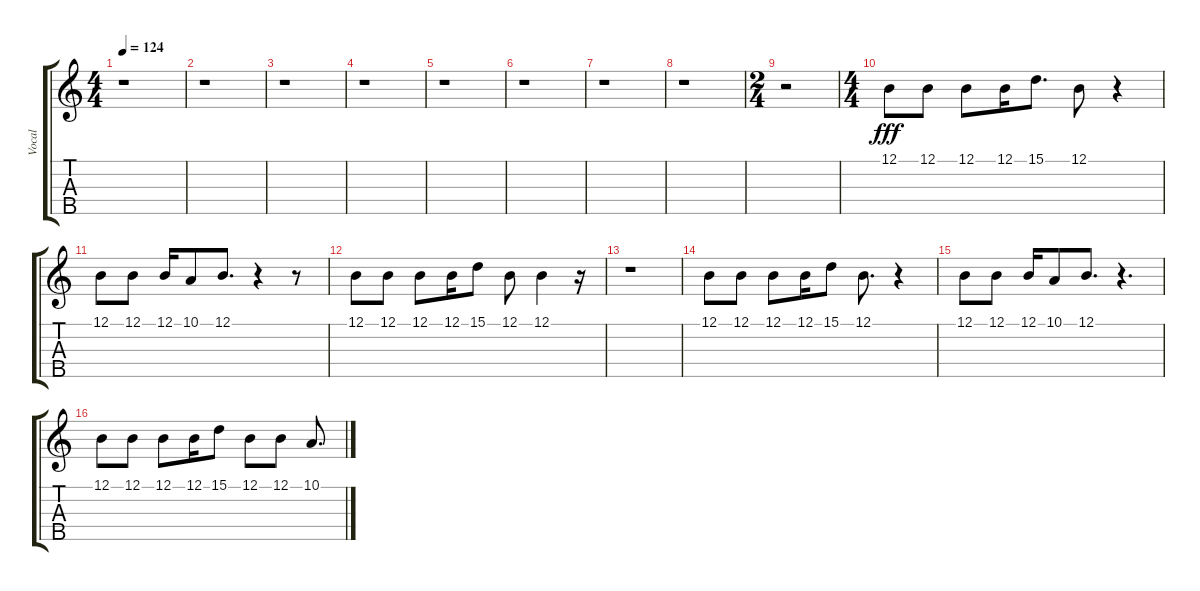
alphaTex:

\track ("Vocal" "Vocal") {instrument harmonica}
\staff {score tabs}
\tuning (B3 G3 D3 A2 E2) {hide}
\ts (4 4)
\tempo 124
\clef g2
\ks c
r.1{dy fff} |
r.1 |
r.1 |
r.1 |
r.1 |
r.1 |
r.1 |
r.1 |
\ts (2 4)
r.2 |
\ts (4 4)
12.1.8 12.1.8 12.1.8 12.1.16 15.1.8{d} 12.1.8 r.4 |
12.1.8 12.1.8 12.1.16 10.1.8 12.1.8{d} r.4 r.8 |
12.1.8 12.1.8 12.1.8 12.1.16 15.1.8 12.1.8 12.1.4 r.16 |
r.1 |
12.1.8 12.1.8 12.1.8 12.1.16 15.1.8 12.1.8{d} r.4 |
12.1.8 12.1.8 12.1.16 10.1.8 12.1.8{d} r.4{d} |
12.1.8 12.1.8 12.1.8 12.1.16 15.1.8 12.1.8 12.1.8 10.1.8{d}
